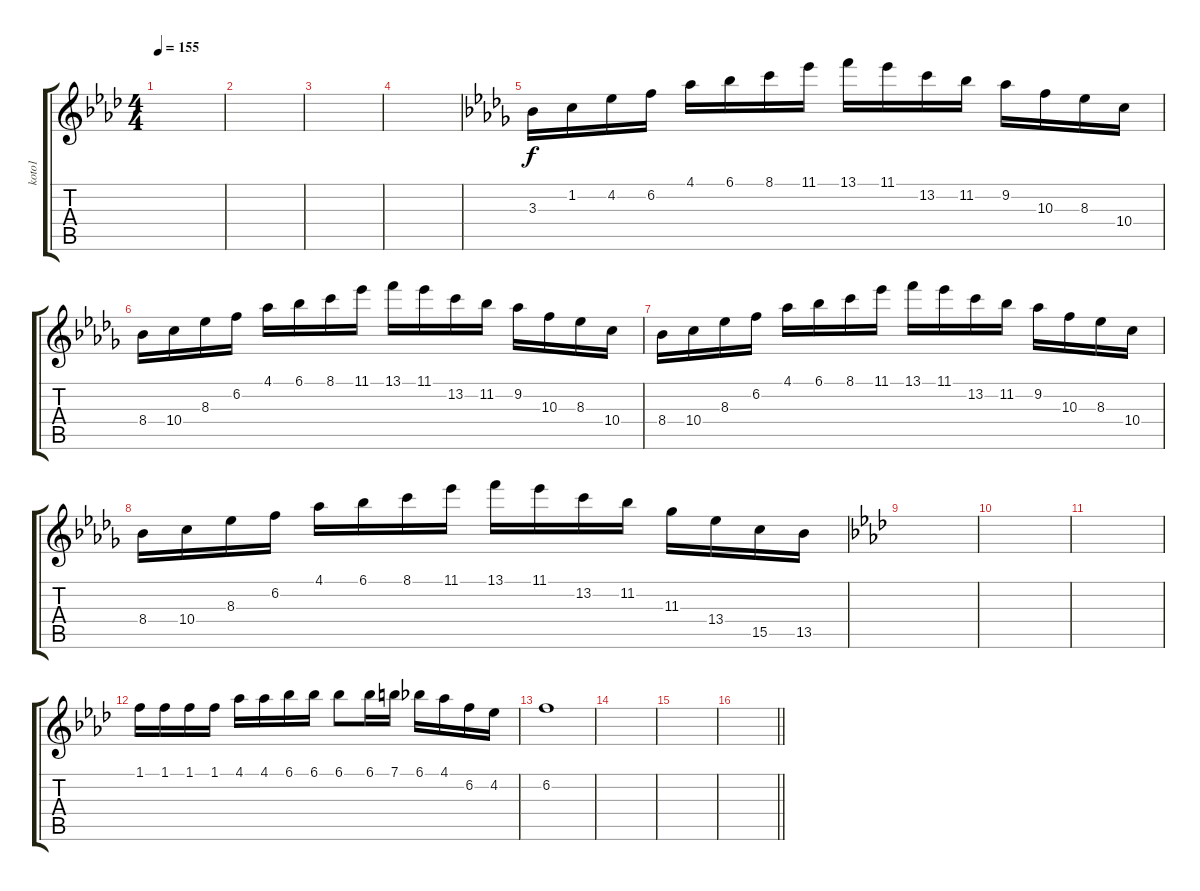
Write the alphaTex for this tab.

\track ("koto1" "koto1") {instrument banjo}
\staff {score tabs}
\tuning (E4 B3 G3 D3 A2 E2) {hide}
\displaytranspose 12
\ts (4 4)
\tempo 155
\clef g2
\ks ab
|
|
|
|
\ks db
3.3.16 1.2.16 4.2.16 6.2.16 4.1.16 6.1.16 8.1.16 11.1.16 13.1.16 11.1.16 13.2.16 11.2.16 9.2.16 10.3.16 8.3.16 10.4.16 |
8.4.16 10.4.16 8.3.16 6.2.16 4.1.16 6.1.16 8.1.16 11.1.16 13.1.16 11.1.16 13.2.16 11.2.16 9.2.16 10.3.16 8.3.16 10.4.16 |
8.4.16 10.4.16 8.3.16 6.2.16 4.1.16 6.1.16 8.1.16 11.1.16 13.1.16 11.1.16 13.2.16 11.2.16 9.2.16 10.3.16 8.3.16 10.4.16 |
8.4.16 10.4.16 8.3.16 6.2.16 4.1.16 6.1.16 8.1.16 11.1.16 13.1.16 11.1.16 13.2.16 11.2.16 11.3.16 13.4.16 15.5.16 13.5.16 |
\ks ab
|
|
|
1.1.16 1.1.16 1.1.16 1.1.16 4.1.16 4.1.16 6.1.16 6.1.16 6.1.8 6.1.16 7.1.16 6.1.16 4.1.16 6.2.16 4.2.16 |
6.2.1 |
|
|
\barLineRight lightlight
